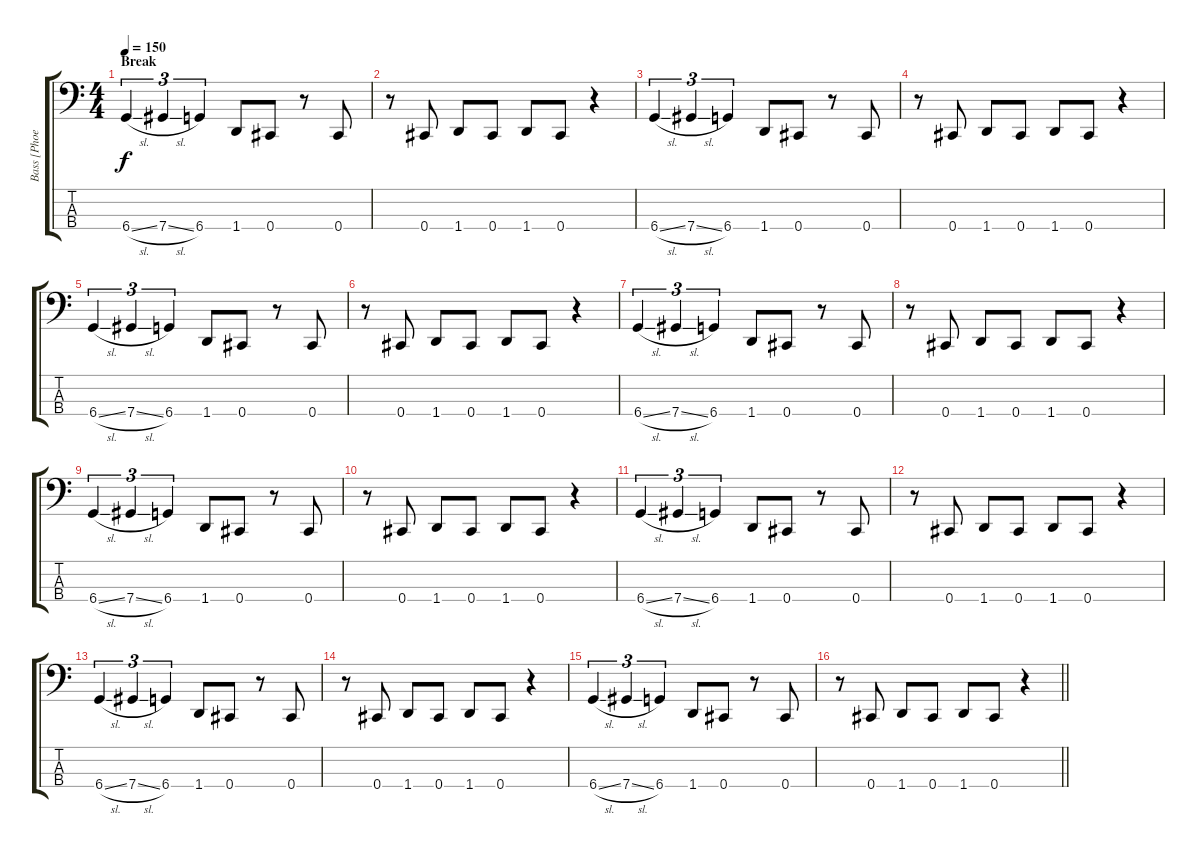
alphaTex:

\track ("Bass [Phoenix]" "Bass [Phoe") {instrument electricbassfinger}
\staff {score tabs}
\tuning (Gb2 Db2 Ab1 Db1) {hide}
\ts (4 4)
\section ("" "Break")
\tempo 150
\clef f4
\ks c
6.4{sl}.4{tu (3 2) dy f volume 16} 7.4{sl}.4{tu (3 2)} 6.4.4{tu (3 2)} 1.4.8 0.4.8 r.8 0.4.8 |
r.8 0.4.8 1.4.8 0.4.8 1.4.8 0.4.8 r.4 |
6.4{sl}.4{tu (3 2)} 7.4{sl}.4{tu (3 2)} 6.4.4{tu (3 2)} 1.4.8 0.4.8 r.8 0.4.8 |
r.8 0.4.8 1.4.8 0.4.8 1.4.8 0.4.8 r.4 |
6.4{sl}.4{tu (3 2)} 7.4{sl}.4{tu (3 2)} 6.4.4{tu (3 2)} 1.4.8 0.4.8 r.8 0.4.8 |
r.8 0.4.8 1.4.8 0.4.8 1.4.8 0.4.8 r.4 |
6.4{sl}.4{tu (3 2)} 7.4{sl}.4{tu (3 2)} 6.4.4{tu (3 2)} 1.4.8 0.4.8 r.8 0.4.8 |
r.8 0.4.8 1.4.8 0.4.8 1.4.8 0.4.8 r.4 |
6.4{sl}.4{tu (3 2)} 7.4{sl}.4{tu (3 2)} 6.4.4{tu (3 2)} 1.4.8 0.4.8 r.8 0.4.8 |
r.8 0.4.8 1.4.8 0.4.8 1.4.8 0.4.8 r.4 |
6.4{sl}.4{tu (3 2)} 7.4{sl}.4{tu (3 2)} 6.4.4{tu (3 2)} 1.4.8 0.4.8 r.8 0.4.8 |
r.8 0.4.8 1.4.8 0.4.8 1.4.8 0.4.8 r.4 |
6.4{sl}.4{tu (3 2)} 7.4{sl}.4{tu (3 2)} 6.4.4{tu (3 2)} 1.4.8 0.4.8 r.8 0.4.8 |
r.8 0.4.8 1.4.8 0.4.8 1.4.8 0.4.8 r.4 |
6.4{sl}.4{tu (3 2)} 7.4{sl}.4{tu (3 2)} 6.4.4{tu (3 2)} 1.4.8 0.4.8 r.8 0.4.8 |
\barLineRight lightlight
r.8 0.4.8 1.4.8 0.4.8 1.4.8 0.4.8 r.4
